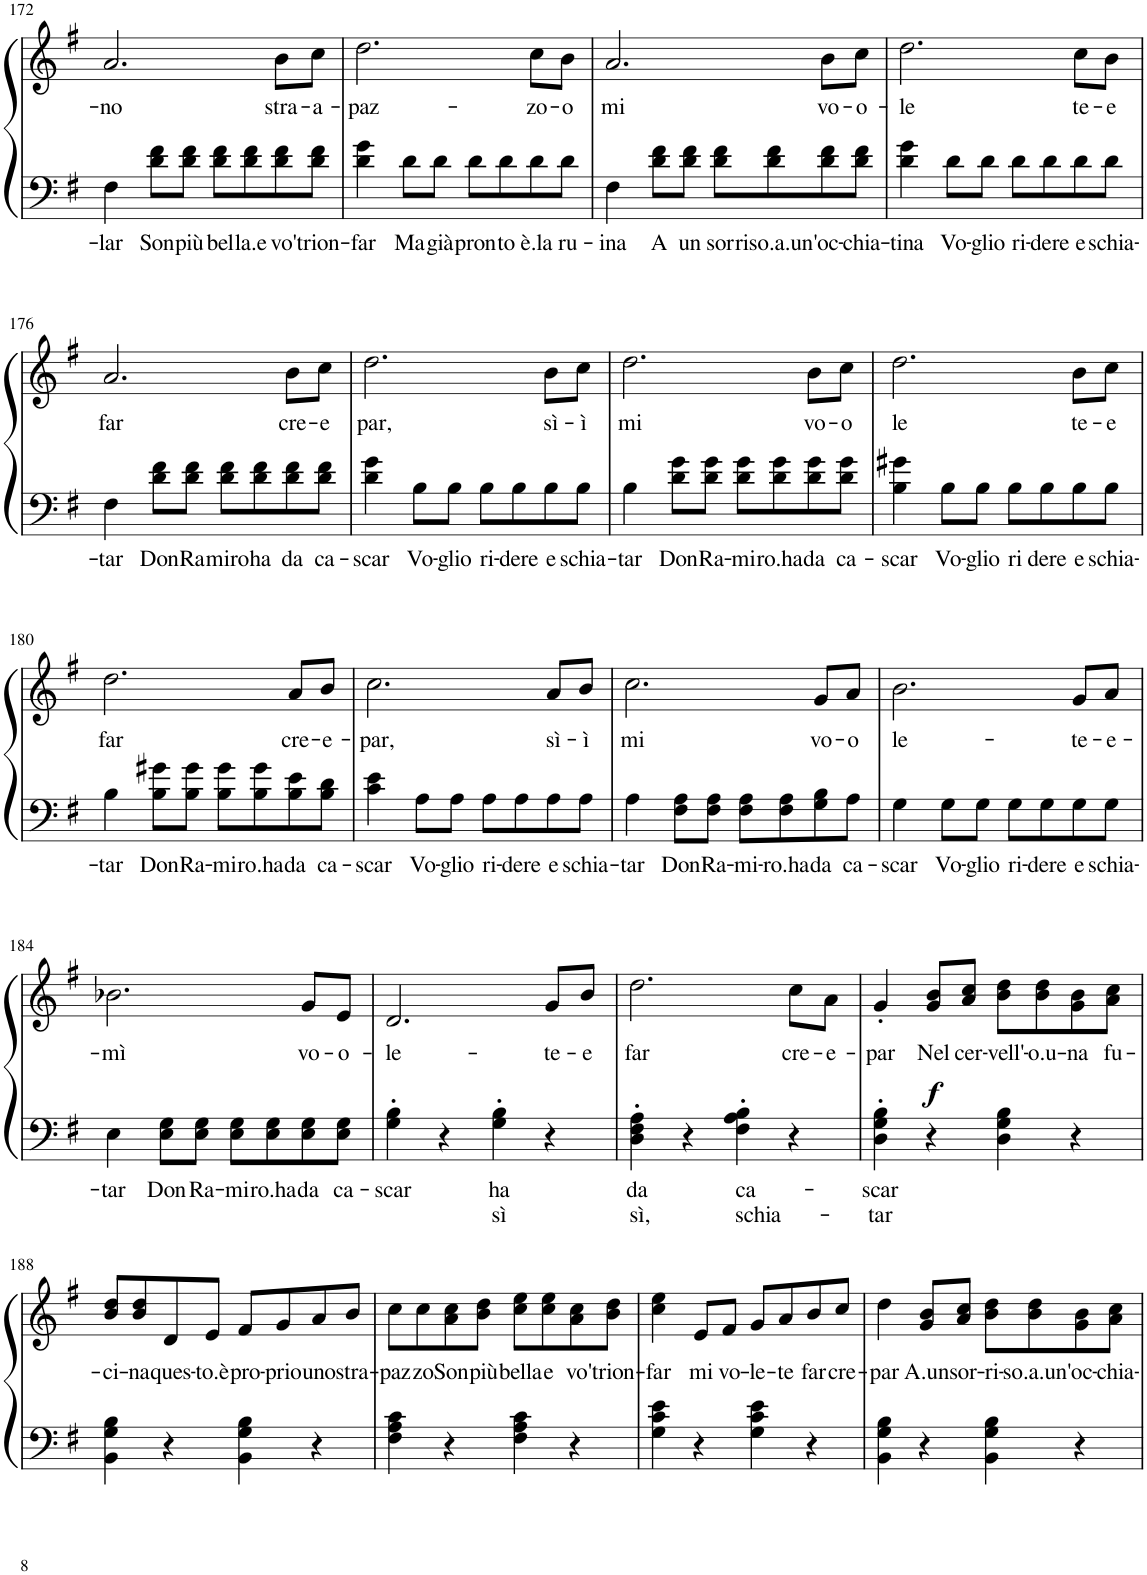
**kern	**text	**text	**kern	**text	**dynam
*part1	*part1	*part1	*part1	*part1	*part1
*staff2	*staff2	*staff2	*staff1	*staff1	*staff1/2
*I"Piano	*	*	*	*	*
*I'Pno.	*	*	*	*	*
!!LO:PB:g=z
*clefF4	*	*	*clefG2	*	*
*k[f#]	*	*	*k[f#]	*	*
*M4/4	*	*	*M4/4	*	*
*met(c)	*	*	*met(c)	*	*
=172	=172	=172	=172	=172	=172
!	!LO:LY:b	!	!	!LO:LY:b	!
4F#\	-lar	.	2.a/	-no	.
!	!LO:LY:b	!	!	!	!
8d\ 8f#\L	Son	.	.	.	.
!	!LO:LY:b	!	!	!	!
8d\ 8f#\J	più	.	.	.	.
!	!LO:LY:b	!	!	!	!
8d\ 8f#\L	bel	.	.	.	.
!	!LO:LY:b	!	!	!	!
8d\ 8f#\	la.e	.	.	.	.
!	!LO:LY:b	!	!	!LO:LY:b	!
8d\ 8f#\	vo'	.	8b\L	stra-	.
!	!LO:LY:b	!	!	!LO:LY:b	!
8d\ 8f#\J	trion-	.	8cc\J	-a-	.
=173	=173	=173	=173	=173	=173
!	!LO:LY:b	!	!	!LO:LY:b	!
4d\ 4g\	-far	.	2.dd\	-paz-	.
!	!LO:LY:b	!	!	!	!
8d\L	Ma	.	.	.	.
!	!LO:LY:b	!	!	!	!
8d\J	già	.	.	.	.
!	!LO:LY:b	!	!	!	!
8d\L	pron	.	.	.	.
!	!LO:LY:b	!	!	!	!
8d\	to	.	.	.	.
!	!LO:LY:b	!	!	!LO:LY:b	!
8d\	è.la	.	8cc\L	-zo-	.
!	!LO:LY:b	!	!	!LO:LY:b	!
8d\J	ru-	.	8b\J	-o	.
=174	=174	=174	=174	=174	=174
!	!LO:LY:b	!	!	!LO:LY:b	!
4F#\	-ina	.	2.a/	mi	.
!	!LO:LY:b	!	!	!	!
8d\ 8f#\L	A	.	.	.	.
!	!LO:LY:b	!	!	!	!
8d\ 8f#\J	un	.	.	.	.
!	!LO:LY:b	!	!	!	!
8d\ 8f#\L	sor	.	.	.	.
!	!LO:LY:b	!	!	!	!
8d\ 8f#\	riso.a.un'	.	.	.	.
!	!LO:LY:b	!	!	!LO:LY:b	!
8d\ 8f#\	oc-	.	8b\L	vo-	.
!	!LO:LY:b	!	!	!LO:LY:b	!
8d\ 8f#\J	-chia-	.	8cc\J	-o-	.
=175	=175	=175	=175	=175	=175
!	!LO:LY:b	!	!	!LO:LY:b	!
4d\ 4g\	-tina	.	2.dd\	-le	.
!	!LO:LY:b	!	!	!	!
8d\L	Vo-	.	.	.	.
!	!LO:LY:b	!	!	!	!
8d\J	-glio	.	.	.	.
!	!LO:LY:b	!	!	!	!
8d\L	ri-	.	.	.	.
!	!LO:LY:b	!	!	!	!
8d\	-dere	.	.	.	.
!	!LO:LY:b	!	!	!LO:LY:b	!
8d\	e	.	8cc\L	te-	.
!	!LO:LY:b	!	!	!LO:LY:b	!
8d\J	schia-	.	8b\J	-e	.
!!LO:LB:g=z
=176	=176	=176	=176	=176	=176
!	!LO:LY:b	!	!	!LO:LY:b	!
4F#\	-tar	.	2.a/	far	.
!	!LO:LY:b	!	!	!	!
8d\ 8f#\L	Don	.	.	.	.
!	!LO:LY:b	!	!	!	!
8d\ 8f#\J	Ra	.	.	.	.
!	!LO:LY:b	!	!	!	!
8d\ 8f#\L	miro	.	.	.	.
!	!LO:LY:b	!	!	!	!
8d\ 8f#\	ha	.	.	.	.
!	!LO:LY:b	!	!	!LO:LY:b	!
8d\ 8f#\	da	.	8b\L	cre-	.
!	!LO:LY:b	!	!	!LO:LY:b	!
8d\ 8f#\J	ca-	.	8cc\J	-e	.
=177	=177	=177	=177	=177	=177
!	!LO:LY:b	!	!	!LO:LY:b	!
4d\ 4g\	-scar	.	2.dd\	par,	.
!	!LO:LY:b	!	!	!	!
8B\L	Vo-	.	.	.	.
!	!LO:LY:b	!	!	!	!
8B\J	-glio	.	.	.	.
!	!LO:LY:b	!	!	!	!
8B\L	ri-	.	.	.	.
!	!LO:LY:b	!	!	!	!
8B\	-dere	.	.	.	.
!	!LO:LY:b	!	!	!LO:LY:b	!
8B\	e	.	8b\L	sì-	.
!	!LO:LY:b	!	!	!LO:LY:b	!
8B\J	schia-	.	8cc\J	-ì	.
=178	=178	=178	=178	=178	=178
!	!LO:LY:b	!	!	!LO:LY:b	!
4B\	-tar	.	2.dd\	mi	.
!	!LO:LY:b	!	!	!	!
8d\ 8g\L	Don	.	.	.	.
!	!LO:LY:b	!	!	!	!
8d\ 8g\J	Ra-	.	.	.	.
!	!LO:LY:b	!	!	!	!
8d\ 8g\L	-mi	.	.	.	.
!	!LO:LY:b	!	!	!	!
8d\ 8g\	ro.ha	.	.	.	.
!	!LO:LY:b	!	!	!LO:LY:b	!
8d\ 8g\	da	.	8b\L	vo-	.
!	!LO:LY:b	!	!	!LO:LY:b	!
8d\ 8g\J	ca-	.	8cc\J	-o	.
=179	=179	=179	=179	=179	=179
!	!LO:LY:b	!	!	!LO:LY:b	!
4B\ 4g#X\	-scar	.	2.dd\	le	.
!	!LO:LY:b	!	!	!	!
8B\L	Vo-	.	.	.	.
!	!LO:LY:b	!	!	!	!
8B\J	-glio	.	.	.	.
!	!LO:LY:b	!	!	!	!
8B\L	ri	.	.	.	.
!	!LO:LY:b	!	!	!	!
8B\	dere	.	.	.	.
!	!LO:LY:b	!	!	!LO:LY:b	!
8B\	e	.	8b\L	te-	.
!	!LO:LY:b	!	!	!LO:LY:b	!
8B\J	schia-	.	8cc\J	-e	.
!!LO:LB:g=z
=180	=180	=180	=180	=180	=180
!	!LO:LY:b	!	!	!LO:LY:b	!
4B\	-tar	.	2.dd\	far	.
!	!LO:LY:b	!	!	!	!
8B\ 8g#X\L	Don	.	.	.	.
!	!LO:LY:b	!	!	!	!
8B\ 8g#\J	Ra-	.	.	.	.
!	!LO:LY:b	!	!	!	!
8B\ 8g#\L	-mi	.	.	.	.
!	!LO:LY:b	!	!	!	!
8B\ 8g#\	ro.ha	.	.	.	.
!	!LO:LY:b	!	!	!LO:LY:b	!
8B\ 8e\	da	.	8a/L	cre-	.
!	!LO:LY:b	!	!	!LO:LY:b	!
8B\ 8d\J	ca-	.	8b/J	-e-	.
=181	=181	=181	=181	=181	=181
!	!LO:LY:b	!	!	!LO:LY:b	!
4c\ 4e\	-scar	.	2.cc\	-par,	.
!	!LO:LY:b	!	!	!	!
8A\L	Vo-	.	.	.	.
!	!LO:LY:b	!	!	!	!
8A\J	-glio	.	.	.	.
!	!LO:LY:b	!	!	!	!
8A\L	ri-	.	.	.	.
!	!LO:LY:b	!	!	!	!
8A\	-dere	.	.	.	.
!	!LO:LY:b	!	!	!LO:LY:b	!
8A\	e	.	8a/L	sì-	.
!	!LO:LY:b	!	!	!LO:LY:b	!
8A\J	schia-	.	8b/J	-ì	.
=182	=182	=182	=182	=182	=182
!	!LO:LY:b	!	!	!LO:LY:b	!
4A\	-tar	.	2.cc\	mi	.
!	!LO:LY:b	!	!	!	!
8F#\ 8A\L	Don	.	.	.	.
!	!LO:LY:b	!	!	!	!
8F#\ 8A\J	Ra-	.	.	.	.
!	!LO:LY:b	!	!	!	!
8F#\ 8A\L	-mi-	.	.	.	.
!	!LO:LY:b	!	!	!	!
8F#\ 8A\	-ro.ha	.	.	.	.
!	!LO:LY:b	!	!	!LO:LY:b	!
8G\ 8B\	da	.	8g/L	vo-	.
!	!LO:LY:b	!	!	!LO:LY:b	!
8A\J	ca-	.	8a/J	-o	.
=183	=183	=183	=183	=183	=183
!	!LO:LY:b	!	!	!LO:LY:b	!
4G\	-scar	.	2.b\	le-	.
!	!LO:LY:b	!	!	!	!
8G\L	Vo-	.	.	.	.
!	!LO:LY:b	!	!	!	!
8G\J	-glio	.	.	.	.
!	!LO:LY:b	!	!	!	!
8G\L	ri-	.	.	.	.
!	!LO:LY:b	!	!	!	!
8G\	-dere	.	.	.	.
!	!LO:LY:b	!	!	!LO:LY:b	!
8G\	e	.	8g/L	-te-	.
!	!LO:LY:b	!	!	!LO:LY:b	!
8G\J	schia-	.	8a/J	-e-	.
!!LO:LB:g=z
=184	=184	=184	=184	=184	=184
!	!LO:LY:b	!	!	!LO:LY:b	!
4E\	-tar	.	2.b-X\	-mì	.
!	!LO:LY:b	!	!	!	!
8E\ 8G\L	Don	.	.	.	.
!	!LO:LY:b	!	!	!	!
8E\ 8G\J	Ra-	.	.	.	.
!	!LO:LY:b	!	!	!	!
8E\ 8G\L	-mi	.	.	.	.
!	!LO:LY:b	!	!	!	!
8E\ 8G\	ro.ha	.	.	.	.
!	!LO:LY:b	!	!	!LO:LY:b	!
8E\ 8G\	da	.	8g/L	vo-	.
!	!LO:LY:b	!	!	!LO:LY:b	!
8E\ 8G\J	ca-	.	8e/J	-o-	.
=185	=185	=185	=185	=185	=185
!	!LO:LY:b	!	!	!LO:LY:b	!
4G\' 4B\'	-scar	.	2.d/	-le-	.
4r	.	.	.	.	.
!	!LO:LY:b	!LO:LY:b	!	!	!
4G\' 4B\'	ha	sì	.	.	.
!	!	!	!	!LO:LY:b	!
4r	.	.	8g/L	-te-	.
!	!	!	!	!LO:LY:b	!
.	.	.	8b/J	-e	.
=186	=186	=186	=186	=186	=186
!	!LO:LY:b	!LO:LY:b	!	!LO:LY:b	!
4D\' 4F#\' 4A\'	da	sì,	2.dd\	far	.
4r	.	.	.	.	.
!	!LO:LY:b	!LO:LY:b	!	!	!
4F#\' 4A\' 4B\'	ca-	schia-	.	.	.
!	!	!	!	!LO:LY:b	!
4r	.	.	8cc\L	cre-	.
!	!	!	!	!LO:LY:b	!
.	.	.	8a\J	-e-	.
=187	=187	=187	=187	=187	=187
!	!LO:LY:b	!LO:LY:b	!	!LO:LY:b	!
4D\' 4G\' 4B\'	-scar	-tar	4g'/	-par	.
!	!	!	!	!LO:LY:b	!LO:DY:a=2
4r	.	.	8g/ 8b/L	Nel	f
!	!	!	!	!LO:LY:b	!
.	.	.	8a/ 8cc/J	cer-	.
!	!	!	!	!LO:LY:b	!
4D\ 4G\ 4B\	.	.	8b\ 8dd\L	-vell'-	.
!	!	!	!	!LO:LY:b	!
.	.	.	8b\ 8dd\	-o.u-	.
!	!	!	!	!LO:LY:b	!
4r	.	.	8g\ 8b\	-na	.
!	!	!	!	!LO:LY:b	!
.	.	.	8a\ 8cc\J	fu-	.
!!LO:LB:g=z
=188	=188	=188	=188	=188	=188
!	!	!	!	!LO:LY:b	!
4BB\ 4G\ 4B\	.	.	8b/ 8dd/L	-ci-	.
!	!	!	!	!LO:LY:b	!
.	.	.	8b/ 8dd/	-na	.
!	!	!	!	!LO:LY:b	!
4r	.	.	8d/	ques-	.
!	!	!	!	!LO:LY:b	!
.	.	.	8e/J	-to.è	.
!	!	!	!	!LO:LY:b	!
4BB\ 4G\ 4B\	.	.	8f#/L	pro-	.
!	!	!	!	!LO:LY:b	!
.	.	.	8g/	-prio	.
!	!	!	!	!LO:LY:b	!
4r	.	.	8a/	uno	.
!	!	!	!	!LO:LY:b	!
.	.	.	8b/J	stra-	.
=189	=189	=189	=189	=189	=189
!	!	!	!	!LO:LY:b	!
4F#\ 4A\ 4c\	.	.	8cc\L	-paz	.
!	!	!	!	!LO:LY:b	!
.	.	.	8cc\	zo	.
!	!	!	!	!LO:LY:b	!
4r	.	.	8a\ 8cc\	Son	.
!	!	!	!	!LO:LY:b	!
.	.	.	8b\ 8dd\J	più	.
!	!	!	!	!LO:LY:b	!
4F#\ 4A\ 4c\	.	.	8cc\ 8ee\L	bella	.
!	!	!	!	!LO:LY:b	!
.	.	.	8cc\ 8ee\	e	.
!	!	!	!	!LO:LY:b	!
4r	.	.	8a\ 8cc\	vo'	.
!	!	!	!	!LO:LY:b	!
.	.	.	8b\ 8dd\J	trion-	.
=190	=190	=190	=190	=190	=190
!	!	!	!	!LO:LY:b	!
4G\ 4c\ 4e\	.	.	4cc\ 4ee\	-far	.
!	!	!	!	!LO:LY:b	!
4r	.	.	8e/L	mi	.
!	!	!	!	!LO:LY:b	!
.	.	.	8f#/J	vo-	.
!	!	!	!	!LO:LY:b	!
4G\ 4c\ 4e\	.	.	8g/L	-le-	.
!	!	!	!	!LO:LY:b	!
.	.	.	8a/	-te	.
!	!	!	!	!LO:LY:b	!
4r	.	.	8b/	far	.
!	!	!	!	!LO:LY:b	!
.	.	.	8cc/J	cre-	.
=191	=191	=191	=191	=191	=191
!	!	!	!	!LO:LY:b	!
4BB\ 4G\ 4B\	.	.	4dd\	-par	.
!	!	!	!	!LO:LY:b	!
4r	.	.	8g/ 8b/L	A.un	.
!	!	!	!	!LO:LY:b	!
.	.	.	8a/ 8cc/J	sor-	.
!	!	!	!	!LO:LY:b	!
4BB\ 4G\ 4B\	.	.	8b\ 8dd\L	-ri-	.
!	!	!	!	!LO:LY:b	!
.	.	.	8b\ 8dd\	-so.a.un'	.
!	!	!	!	!LO:LY:b	!
4r	.	.	8g\ 8b\	oc-	.
!	!	!	!	!LO:LY:b	!
.	.	.	8a\ 8cc\J	-chia-	.
=	=	=	=	=	=
*-	*-	*-	*-	*-	*-
